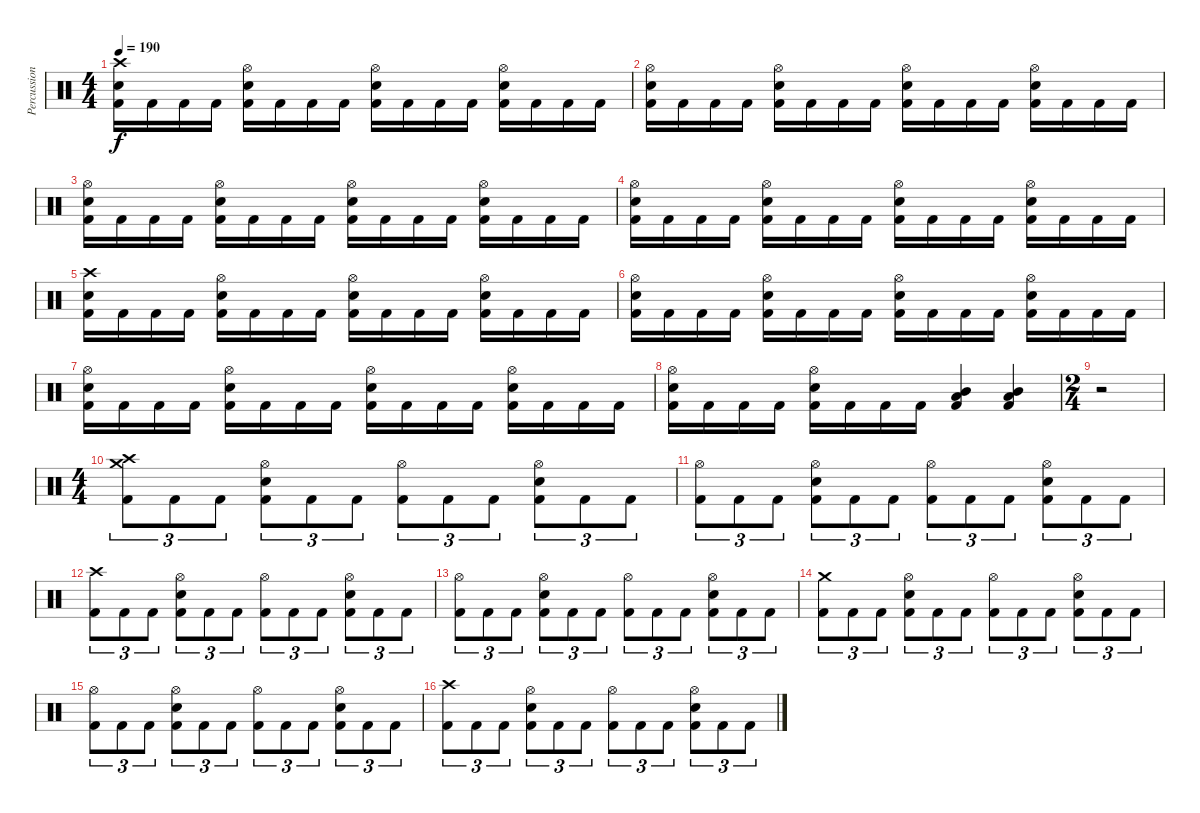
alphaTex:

\track ("Percussion" "Percussion") {instrument percussion}
\staff {score}
\articulation defaults
\ts (4 4)
\tempo 190
\clef neutral
\ks c
("Crash high (hit)" "Snare (hit) 2" "Kick (hit) 2").16{dy f} "Kick (hit) 2".16 "Kick (hit) 2".16 "Kick (hit) 2".16 ("Hi-Hat (open)" "Snare (hit) 2" "Kick (hit) 2").16 "Kick (hit) 2".16 "Kick (hit) 2".16 "Kick (hit) 2".16 ("Hi-Hat (open)" "Snare (hit) 2" "Kick (hit) 2").16 "Kick (hit) 2".16 "Kick (hit) 2".16 "Kick (hit) 2".16 ("Hi-Hat (open)" "Snare (hit) 2" "Kick (hit) 2").16 "Kick (hit) 2".16 "Kick (hit) 2".16 "Kick (hit) 2".16 |
("Hi-Hat (open)" "Snare (hit) 2" "Kick (hit) 2").16 "Kick (hit) 2".16 "Kick (hit) 2".16 "Kick (hit) 2".16 ("Hi-Hat (open)" "Snare (hit) 2" "Kick (hit) 2").16 "Kick (hit) 2".16 "Kick (hit) 2".16 "Kick (hit) 2".16 ("Hi-Hat (open)" "Snare (hit) 2" "Kick (hit) 2").16 "Kick (hit) 2".16 "Kick (hit) 2".16 "Kick (hit) 2".16 ("Hi-Hat (open)" "Snare (hit) 2" "Kick (hit) 2").16 "Kick (hit) 2".16 "Kick (hit) 2".16 "Kick (hit) 2".16 |
("Hi-Hat (open)" "Snare (hit) 2" "Kick (hit) 2").16 "Kick (hit) 2".16 "Kick (hit) 2".16 "Kick (hit) 2".16 ("Hi-Hat (open)" "Snare (hit) 2" "Kick (hit) 2").16 "Kick (hit) 2".16 "Kick (hit) 2".16 "Kick (hit) 2".16 ("Hi-Hat (open)" "Snare (hit) 2" "Kick (hit) 2").16 "Kick (hit) 2".16 "Kick (hit) 2".16 "Kick (hit) 2".16 ("Hi-Hat (open)" "Snare (hit) 2" "Kick (hit) 2").16 "Kick (hit) 2".16 "Kick (hit) 2".16 "Kick (hit) 2".16 |
("Hi-Hat (open)" "Snare (hit) 2" "Kick (hit) 2").16 "Kick (hit) 2".16 "Kick (hit) 2".16 "Kick (hit) 2".16 ("Hi-Hat (open)" "Snare (hit) 2" "Kick (hit) 2").16 "Kick (hit) 2".16 "Kick (hit) 2".16 "Kick (hit) 2".16 ("Hi-Hat (open)" "Snare (hit) 2" "Kick (hit) 2").16 "Kick (hit) 2".16 "Kick (hit) 2".16 "Kick (hit) 2".16 ("Hi-Hat (open)" "Snare (hit) 2" "Kick (hit) 2").16 "Kick (hit) 2".16 "Kick (hit) 2".16 "Kick (hit) 2".16 |
("Crash high (hit)" "Snare (hit) 2" "Kick (hit) 2").16 "Kick (hit) 2".16 "Kick (hit) 2".16 "Kick (hit) 2".16 ("Hi-Hat (open)" "Snare (hit) 2" "Kick (hit) 2").16 "Kick (hit) 2".16 "Kick (hit) 2".16 "Kick (hit) 2".16 ("Hi-Hat (open)" "Snare (hit) 2" "Kick (hit) 2").16 "Kick (hit) 2".16 "Kick (hit) 2".16 "Kick (hit) 2".16 ("Hi-Hat (open)" "Snare (hit) 2" "Kick (hit) 2").16 "Kick (hit) 2".16 "Kick (hit) 2".16 "Kick (hit) 2".16 |
("Hi-Hat (open)" "Snare (hit) 2" "Kick (hit) 2").16 "Kick (hit) 2".16 "Kick (hit) 2".16 "Kick (hit) 2".16 ("Hi-Hat (open)" "Snare (hit) 2" "Kick (hit) 2").16 "Kick (hit) 2".16 "Kick (hit) 2".16 "Kick (hit) 2".16 ("Hi-Hat (open)" "Snare (hit) 2" "Kick (hit) 2").16 "Kick (hit) 2".16 "Kick (hit) 2".16 "Kick (hit) 2".16 ("Hi-Hat (open)" "Snare (hit) 2" "Kick (hit) 2").16 "Kick (hit) 2".16 "Kick (hit) 2".16 "Kick (hit) 2".16 |
("Hi-Hat (open)" "Snare (hit) 2" "Kick (hit) 2").16 "Kick (hit) 2".16 "Kick (hit) 2".16 "Kick (hit) 2".16 ("Hi-Hat (open)" "Snare (hit) 2" "Kick (hit) 2").16 "Kick (hit) 2".16 "Kick (hit) 2".16 "Kick (hit) 2".16 ("Hi-Hat (open)" "Snare (hit) 2" "Kick (hit) 2").16 "Kick (hit) 2".16 "Kick (hit) 2".16 "Kick (hit) 2".16 ("Hi-Hat (open)" "Snare (hit) 2" "Kick (hit) 2").16 "Kick (hit) 2".16 "Kick (hit) 2".16 "Kick (hit) 2".16 |
("Hi-Hat (open)" "Snare (hit) 2" "Kick (hit) 2").16 "Kick (hit) 2".16 "Kick (hit) 2".16 "Kick (hit) 2".16 ("Hi-Hat (open)" "Snare (hit) 2" "Kick (hit) 2").16 "Kick (hit) 2".16 "Kick (hit) 2".16 "Kick (hit) 2".16 ("Mid Tom (hit)" "Low Tom (hit)" "Kick (hit) 2").4 ("Mid Tom (hit)" "Low Tom (hit)" "Kick (hit) 2").4 |
\ts (2 4)
r.2 |
\ts (4 4)
("Crash medium (hit)" "Crash high (hit)" "Kick (hit) 2").8{tu (3 2)} "Kick (hit) 2".8{tu (3 2)} "Kick (hit) 2".8{tu (3 2)} ("Hi-Hat (open)" "Snare (hit) 2" "Kick (hit) 2").8{tu (3 2)} "Kick (hit) 2".8{tu (3 2)} "Kick (hit) 2".8{tu (3 2)} ("Hi-Hat (open)" "Kick (hit) 2").8{tu (3 2)} "Kick (hit) 2".8{tu (3 2)} "Kick (hit) 2".8{tu (3 2)} ("Hi-Hat (open)" "Snare (hit) 2" "Kick (hit) 2").8{tu (3 2)} "Kick (hit) 2".8{tu (3 2)} "Kick (hit) 2".8{tu (3 2)} |
("Hi-Hat (open)" "Kick (hit) 2").8{tu (3 2)} "Kick (hit) 2".8{tu (3 2)} "Kick (hit) 2".8{tu (3 2)} ("Hi-Hat (open)" "Snare (hit) 2" "Kick (hit) 2").8{tu (3 2)} "Kick (hit) 2".8{tu (3 2)} "Kick (hit) 2".8{tu (3 2)} ("Hi-Hat (open)" "Kick (hit) 2").8{tu (3 2)} "Kick (hit) 2".8{tu (3 2)} "Kick (hit) 2".8{tu (3 2)} ("Hi-Hat (open)" "Snare (hit) 2" "Kick (hit) 2").8{tu (3 2)} "Kick (hit) 2".8{tu (3 2)} "Kick (hit) 2".8{tu (3 2)} |
("Crash high (hit)" "Kick (hit) 2").8{tu (3 2)} "Kick (hit) 2".8{tu (3 2)} "Kick (hit) 2".8{tu (3 2)} ("Hi-Hat (open)" "Snare (hit) 2" "Kick (hit) 2").8{tu (3 2)} "Kick (hit) 2".8{tu (3 2)} "Kick (hit) 2".8{tu (3 2)} ("Hi-Hat (open)" "Kick (hit) 2").8{tu (3 2)} "Kick (hit) 2".8{tu (3 2)} "Kick (hit) 2".8{tu (3 2)} ("Hi-Hat (open)" "Snare (hit) 2" "Kick (hit) 2").8{tu (3 2)} "Kick (hit) 2".8{tu (3 2)} "Kick (hit) 2".8{tu (3 2)} |
("Hi-Hat (open)" "Kick (hit) 2").8{tu (3 2)} "Kick (hit) 2".8{tu (3 2)} "Kick (hit) 2".8{tu (3 2)} ("Hi-Hat (open)" "Snare (hit) 2" "Kick (hit) 2").8{tu (3 2)} "Kick (hit) 2".8{tu (3 2)} "Kick (hit) 2".8{tu (3 2)} ("Hi-Hat (open)" "Kick (hit) 2").8{tu (3 2)} "Kick (hit) 2".8{tu (3 2)} "Kick (hit) 2".8{tu (3 2)} ("Hi-Hat (open)" "Snare (hit) 2" "Kick (hit) 2").8{tu (3 2)} "Kick (hit) 2".8{tu (3 2)} "Kick (hit) 2".8{tu (3 2)} |
("Crash medium (hit)" "Kick (hit) 2").8{tu (3 2)} "Kick (hit) 2".8{tu (3 2)} "Kick (hit) 2".8{tu (3 2)} ("Hi-Hat (open)" "Snare (hit) 2" "Kick (hit) 2").8{tu (3 2)} "Kick (hit) 2".8{tu (3 2)} "Kick (hit) 2".8{tu (3 2)} ("Hi-Hat (open)" "Kick (hit) 2").8{tu (3 2)} "Kick (hit) 2".8{tu (3 2)} "Kick (hit) 2".8{tu (3 2)} ("Hi-Hat (open)" "Snare (hit) 2" "Kick (hit) 2").8{tu (3 2)} "Kick (hit) 2".8{tu (3 2)} "Kick (hit) 2".8{tu (3 2)} |
("Hi-Hat (open)" "Kick (hit) 2").8{tu (3 2)} "Kick (hit) 2".8{tu (3 2)} "Kick (hit) 2".8{tu (3 2)} ("Hi-Hat (open)" "Snare (hit) 2" "Kick (hit) 2").8{tu (3 2)} "Kick (hit) 2".8{tu (3 2)} "Kick (hit) 2".8{tu (3 2)} ("Hi-Hat (open)" "Kick (hit) 2").8{tu (3 2)} "Kick (hit) 2".8{tu (3 2)} "Kick (hit) 2".8{tu (3 2)} ("Hi-Hat (open)" "Snare (hit) 2" "Kick (hit) 2").8{tu (3 2)} "Kick (hit) 2".8{tu (3 2)} "Kick (hit) 2".8{tu (3 2)} |
("Crash high (hit)" "Kick (hit) 2").8{tu (3 2)} "Kick (hit) 2".8{tu (3 2)} "Kick (hit) 2".8{tu (3 2)} ("Hi-Hat (open)" "Snare (hit) 2" "Kick (hit) 2").8{tu (3 2)} "Kick (hit) 2".8{tu (3 2)} "Kick (hit) 2".8{tu (3 2)} ("Hi-Hat (open)" "Kick (hit) 2").8{tu (3 2)} "Kick (hit) 2".8{tu (3 2)} "Kick (hit) 2".8{tu (3 2)} ("Hi-Hat (open)" "Snare (hit) 2" "Kick (hit) 2").8{tu (3 2)} "Kick (hit) 2".8{tu (3 2)} "Kick (hit) 2".8{tu (3 2)}
